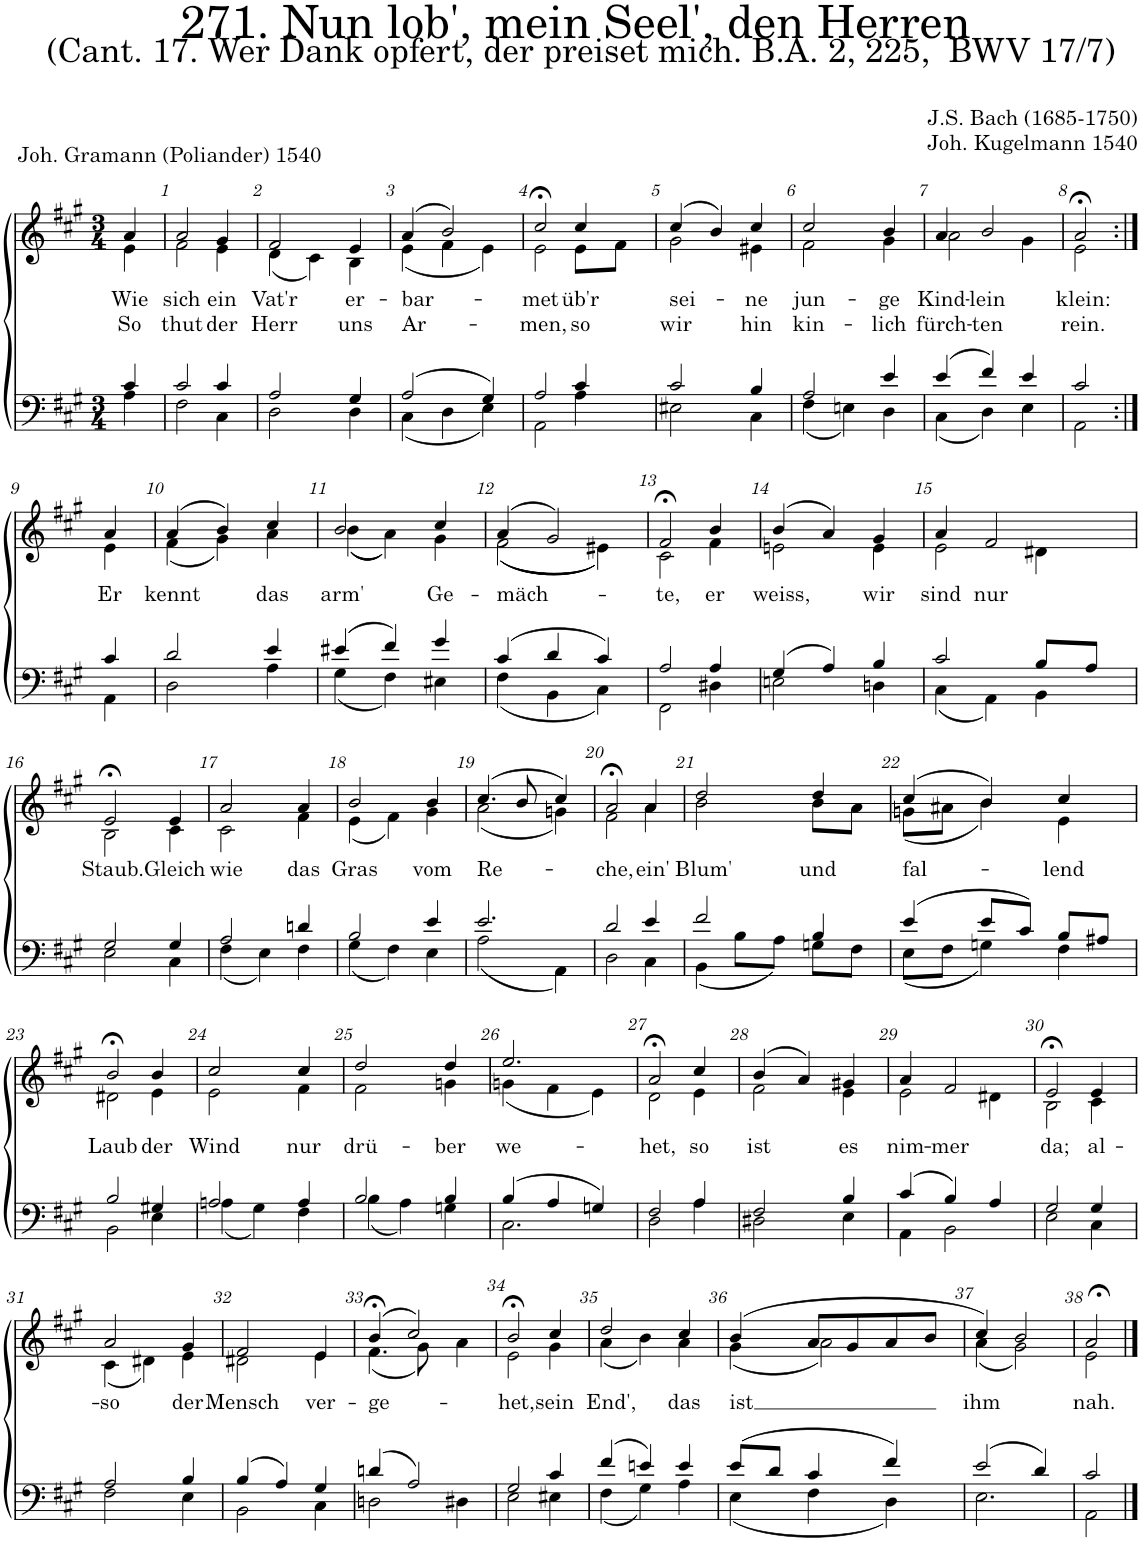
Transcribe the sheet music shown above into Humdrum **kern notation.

**kern	**kern	**text	**text
*part2	*part1	*part1	*part1
*staff2	*staff1	*staff1	*staff1
*I"Tenor/Bass	*I"Soprano/Alto	*	*
*clefF4	*clefG2	*	*
*k[f#c#g#]	*k[f#c#g#]	*	*
*M3/4	*M3/4	*	*
=	=	=	=
*^	*	*	*
!	!	!	!LO:LY:b	!LO:LY:b
*	*	*^	*	*
4c#/	4A\	4a/	4e\	Wie	So
=1	=1	=1	=1	=1	=1
!	!	!	!	!LO:LY:b	!LO:LY:b
2c#/	2F#\	2a/	2f#\	sich	thut
!	!	!	!	!LO:LY:b	!LO:LY:b
4c#/	4C#\	4g#/	4e\	ein	der
=2	=2	=2	=2	=2	=2
!	!	!	!	!LO:LY:b	!LO:LY:b
2A/	2D\	2f#/	(4d\	Vat'r	Herr
.	.	.	4c#\)	.	.
!	!	!	!	!LO:LY:b	!LO:LY:b
4G#/	4D\	4e/	4B\	er-	uns
=3	=3	=3	=3	=3	=3
!	!	!	!	!LO:LY:b	!LO:LY:b
(2A/	(4C#\	(4a/	(4e\	-bar-	Ar-
.	4D\	2b/)	4f#\	.	.
4G#/)	4E\)	.	4e\)	.	.
=4	=4	=4	=4	=4	=4
!	!	!	!	!LO:LY:b	!LO:LY:b
2A/	2AA\	2cc#;<,/	2e\	-met	-men,
!	!	!	!	!LO:LY:b	!LO:LY:b
4c#/	4A\	4cc#/	8e\L	üb'r	so
.	.	.	8f#\J	.	.
=5	=5	=5	=5	=5	=5
!	!	!	!	!LO:LY:b	!LO:LY:b
2c#/	2E#X\	(4cc#;</	2g#\	sei-	wir
.	.	4b/)	.	.	.
!	!	!	!	!LO:LY:b	!LO:LY:b
4B/	4C#\	4cc#/	4e#X\	-ne	hin
=6	=6	=6	=6	=6	=6
!	!	!	!	!LO:LY:b	!LO:LY:b
2A/	(4F#\	2cc#;</	2f#\	jun-	kin-
.	4En;\)	.	.	.	.
!	!	!	!	!LO:LY:b	!LO:LY:b
4e/	4D\	4b/	4g#\	-ge	-lich
=7	=7	=7	=7	=7	=7
!	!	!	!	!LO:LY:b	!LO:LY:b
(4e/	(4C#\	4a/	2a\	Kind-	fürch-
!	!	!	!	!LO:LY:b	!LO:LY:b
4f#/)	4D\)	2b/	.	lein	-ten
4e/	4E\	.	4g#\	.	.
=8	=8	=8	=8	=8	=8
!	!	!	!	!LO:LY:b	!LO:LY:b
2c#/	2AA\	2a;<,/	2e\	klein:	rein.
!!LO:LB:g=z	!!
=9:|!	=9:|!	=9:|!	=9:|!	=9:|!	=9:|!
!	!	!	!	!LO:LY:b	!
4c#/	4AA\	4a/	4e\	Er	.
=10	=10	=10	=10	=10	=10
!	!	!	!	!LO:LY:b	!
2d/	2D\	(4a/	(4f#\	kennt	.
.	.	4b/)	4g#\)	.	.
!	!	!	!	!LO:LY:b	!
4e/	4A\	4cc#/	4a\	das	.
=11	=11	=11	=11	=11	=11
!	!	!	!	!LO:LY:b	!
(4e#X/	(4G#\	2b/	((4b\	arm'	.
4f#/)	4F#\)	.	4a\))	.	.
!	!	!	!	!LO:LY:b	!
4g#/	4E#X\	4cc#/	4g#\	Ge-	.
=12	=12	=12	=12	=12	=12
!	!	!	!	!LO:LY:b	!
(4c#/	(4F#\	(4a/	((2f#\	-mäch-	.
4d/	4BB\	2g#/)	.	.	.
4c#/)	4C#\)	.	4e#X\))	.	.
=13	=13	=13	=13	=13	=13
!	!	!	!	!LO:LY:b	!
2A/	2FF#\	2f#;<,/	2c#\	-te,	.
!	!	!	!	!LO:LY:b	!
4A/	4D#X\	4b/	4f#\	er	.
=14	=14	=14	=14	=14	=14
!	!	!	!	!LO:LY:b	!
(4G#/	2En\	(4b/	2en\	weiss,	.
4A/)	.	4a/)	.	.	.
!	!	!	!	!LO:LY:b	!
4B/	4Dn\	4g#/	4e\	wir	.
=15	=15	=15	=15	=15	=15
!	!	!	!	!LO:LY:b	!
2c#/	(4C#\	4a/	2e\	sind	.
!	!	!	!	!LO:LY:b	!
.	4AA\)	2f#/	.	nur	.
8B/L	4BB\	.	4d#X\	.	.
8A/J	.	.	.	.	.
!!LO:LB:g=z	!!
=16	=16	=16	=16	=16	=16
!	!	!	!	!LO:LY:b	!
2G#/	2E\	2e;<,/	2B\	Staub.	.
!	!	!	!	!LO:LY:b	!
4G#/	4C#\	4e/	4c#\	Gleich	.
=17	=17	=17	=17	=17	=17
!	!	!	!	!LO:LY:b	!
2A/	(4F#\	2a/	2c#\	wie	.
.	4E\)	.	.	.	.
!	!	!	!	!LO:LY:b	!
4dn/	4F#\	4a/	4f#\	das	.
=18	=18	=18	=18	=18	=18
!	!	!	!	!LO:LY:b	!
2B/	(4G#\	2b/	(4e\	Gras	.
.	4F#\)	.	4f#\)	.	.
!	!	!	!	!LO:LY:b	!
4e/	4E\	4b/	4g#\	vom	.
=19	=19	=19	=19	=19	=19
!	!	!	!	!LO:LY:b	!
2.e/	(2A\	(4.cc#/	(2a\	Re-	.
.	.	8b/	.	.	.
.	4AA\)	4cc#/)	4gn\)	.	.
=20	=20	=20	=20	=20	=20
!	!	!	!	!LO:LY:b	!
2d/	2D\	2a;<,/	2f#\	-che,	.
!	!	!	!	!LO:LY:b	!
4e/	4C#\	4a/	4a\	ein'	.
=21	=21	=21	=21	=21	=21
!	!	!	!	!LO:LY:b	!
2f#/	(4BB\	2dd/	2b\	Blum'	.
.	8B\L	.	.	.	.
.	8A\J)	.	.	.	.
!	!	!	!	!LO:LY:b	!
4B/	8Gn\L	4dd/	8b\L	und	.
.	8F#\J	.	8a\J	.	.
=22	=22	=22	=22	=22	=22
!	!	!	!	!LO:LY:b	!
(4e/	(8E\L	(4cc#/	(8gn\L	fal-	.
.	8F#\J	.	8a#X\J	.	.
8e/L	4Gn\)	4b/)	4b\)	.	.
8c#/J)	.	.	.	.	.
!	!	!	!	!LO:LY:b	!
8B/L	4F#\	4cc#/	4e\	-lend	.
8A#X/J	.	.	.	.	.
!!LO:LB:g=z	!!
=23	=23	=23	=23	=23	=23
!	!	!	!	!LO:LY:b	!
2B/	2BB\	2b;<,/	2d#X\	Laub	.
!	!	!	!	!LO:LY:b	!
4G#X/	4E\	4b/	4e\	der	.
=24	=24	=24	=24	=24	=24
!	!	!	!	!LO:LY:b	!
2An/	(4A\	2cc#/	2e\	Wind	.
.	4G#\)	.	.	.	.
!	!	!	!	!LO:LY:b	!
4A/	4F#\	4cc#/	4f#\	nur	.
=25	=25	=25	=25	=25	=25
!	!	!	!	!LO:LY:b	!
2B/	(4B\	2dd/	2f#\	drü-	.
.	4A\)	.	.	.	.
!	!	!	!	!LO:LY:b	!
4B/	4Gn\	4dd/	4gn\	-ber	.
=26	=26	=26	=26	=26	=26
!	!	!	!	!LO:LY:b	!
(4B/	2.C#\	2.ee/	(4gn\	we-	.
4A/	.	.	4f#\	.	.
4Gn/)	.	.	4e\)	.	.
=27	=27	=27	=27	=27	=27
!	!	!	!	!LO:LY:b	!
2F#/	2D\	2a;<,/	2d\	-het,	.
!	!	!	!	!LO:LY:b	!
4A/	4A\	4cc#/	4e\	so	.
=28	=28	=28	=28	=28	=28
!	!	!	!	!LO:LY:b	!
2F#/	2D#X\	(4b/	2f#\	ist	.
.	.	4a/)	.	.	.
!	!	!	!	!LO:LY:b	!
4B/	4E\	4g#X/	4e\	es	.
=29	=29	=29	=29	=29	=29
!	!	!	!	!LO:LY:b	!
(4c#/	4AA\	4a/	2e\	nim-	.
!	!	!	!	!LO:LY:b	!
4B/)	2BB\	2f#/	.	-mer	.
4A/	.	.	4d#X\	.	.
=30	=30	=30	=30	=30	=30
!	!	!	!	!LO:LY:b	!
2G#/	2E\	2e;<,/	2B\	da;	.
!	!	!	!	!LO:LY:b	!
4G#/	4C#\	4e/	4c#\	al-	.
!!LO:LB:g=z	!!
=31	=31	=31	=31	=31	=31
!	!	!	!	!LO:LY:b	!
2A/	2F#\	2a/	(4c#\	-so	.
.	.	.	4d#X\)	.	.
!	!	!	!	!LO:LY:b	!
4B/	4E\	4g#/	4e\	der	.
=32	=32	=32	=32	=32	=32
!	!	!	!	!LO:LY:b	!
(4B/	2BB\	2f#/	2d#X\	Mensch	.
4A/)	.	.	.	.	.
!	!	!	!	!LO:LY:b	!
4G#/	4C#\	4e/	4e\	ver-	.
=33	=33	=33	=33	=33	=33
!	!	!	!	!LO:LY:b	!
(4dn/	2Dn\	(4b;</	(4.f#\	-ge-	.
2A/)	.	2cc#/)	.	.	.
.	.	.	8g#\)	.	.
.	4D#X\	.	4a\	.	.
=34	=34	=34	=34	=34	=34
!	!	!	!	!LO:LY:b	!
2G#/	2E\	2b;<,/	2e\	-het,	.
!	!	!	!	!LO:LY:b	!
4c#/	4E#X\	4cc#/	4g#\	sein	.
=35	=35	=35	=35	=35	=35
!	!	!	!	!LO:LY:b	!
(4f#/	(4F#\	2dd/	(4a\	End',	.
4en/)	4G#\)	.	4b\)	.	.
!	!	!	!	!LO:LY:b	!
4e/	4A\	4cc#/	4a\	das	.
=36	=36	=36	=36	=36	=36
!	!	!	!	!LO:LY:b	!
(8e/L	(4E\	(4b/	(4g#\	ist	.
8d/J	.	.	.	.	.
4c#/	4F#\	8a/L	2a\)	.	.
.	.	8g#/	.	.	.
4f#/)	4D\)	8a/	.	.	.
.	.	8b/J	.	.	.
=37	=37	=37	=37	=37	=37
!	!	!	!	!LO:LY:b	!
(2e/	2.E\	4cc#;</)	(4a\	ihm	.
.	.	2b/	2g#\)	.	.
4d/)	.	.	.	.	.
=38	=38	=38	=38	=38	=38
!	!	!	!	!LO:LY:b	!
2c#/	2AA\	2a;</	2e\	nah.	.
*v	*v	*	*	*	*
*	*v	*v	*	*
==	==	==	==
*-	*-	*-	*-
